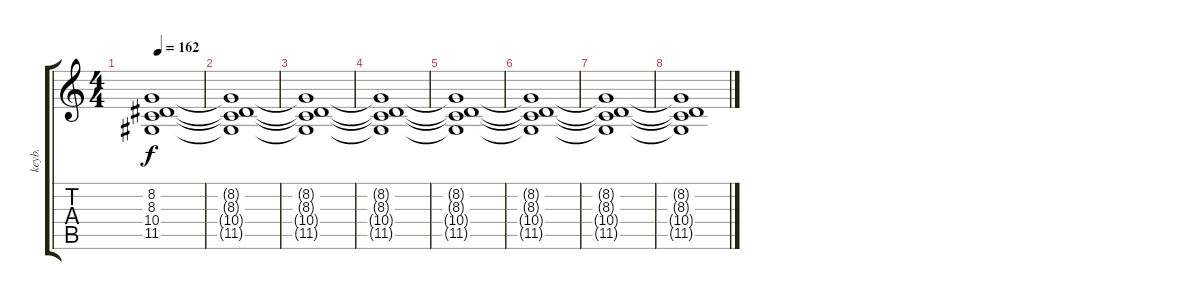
\track ("keyb." "keyb.") {instrument rockorgan}
\staff {score tabs}
\tuning (E4 B3 G3 D3 A2 E2) {hide}
\ts (4 4)
\tempo 162
\clef g2
\ks c
(8.2{t} 8.3{t} 10.4{t} 11.5{t}).1{dy f} |
(8.2{t} 8.3{t} 10.4{t} 11.5{t}).1 |
(8.2{t} 8.3{t} 10.4{t} 11.5{t}).1 |
(8.2{t} 8.3{t} 10.4{t} 11.5{t}).1 |
(8.2{t} 8.3{t} 10.4{t} 11.5{t}).1 |
(8.2{t} 8.3{t} 10.4{t} 11.5{t}).1 |
(8.2{t} 8.3{t} 10.4{t} 11.5{t}).1 |
(8.2{t} 8.3{t} 10.4{t} 11.5{t}).1
